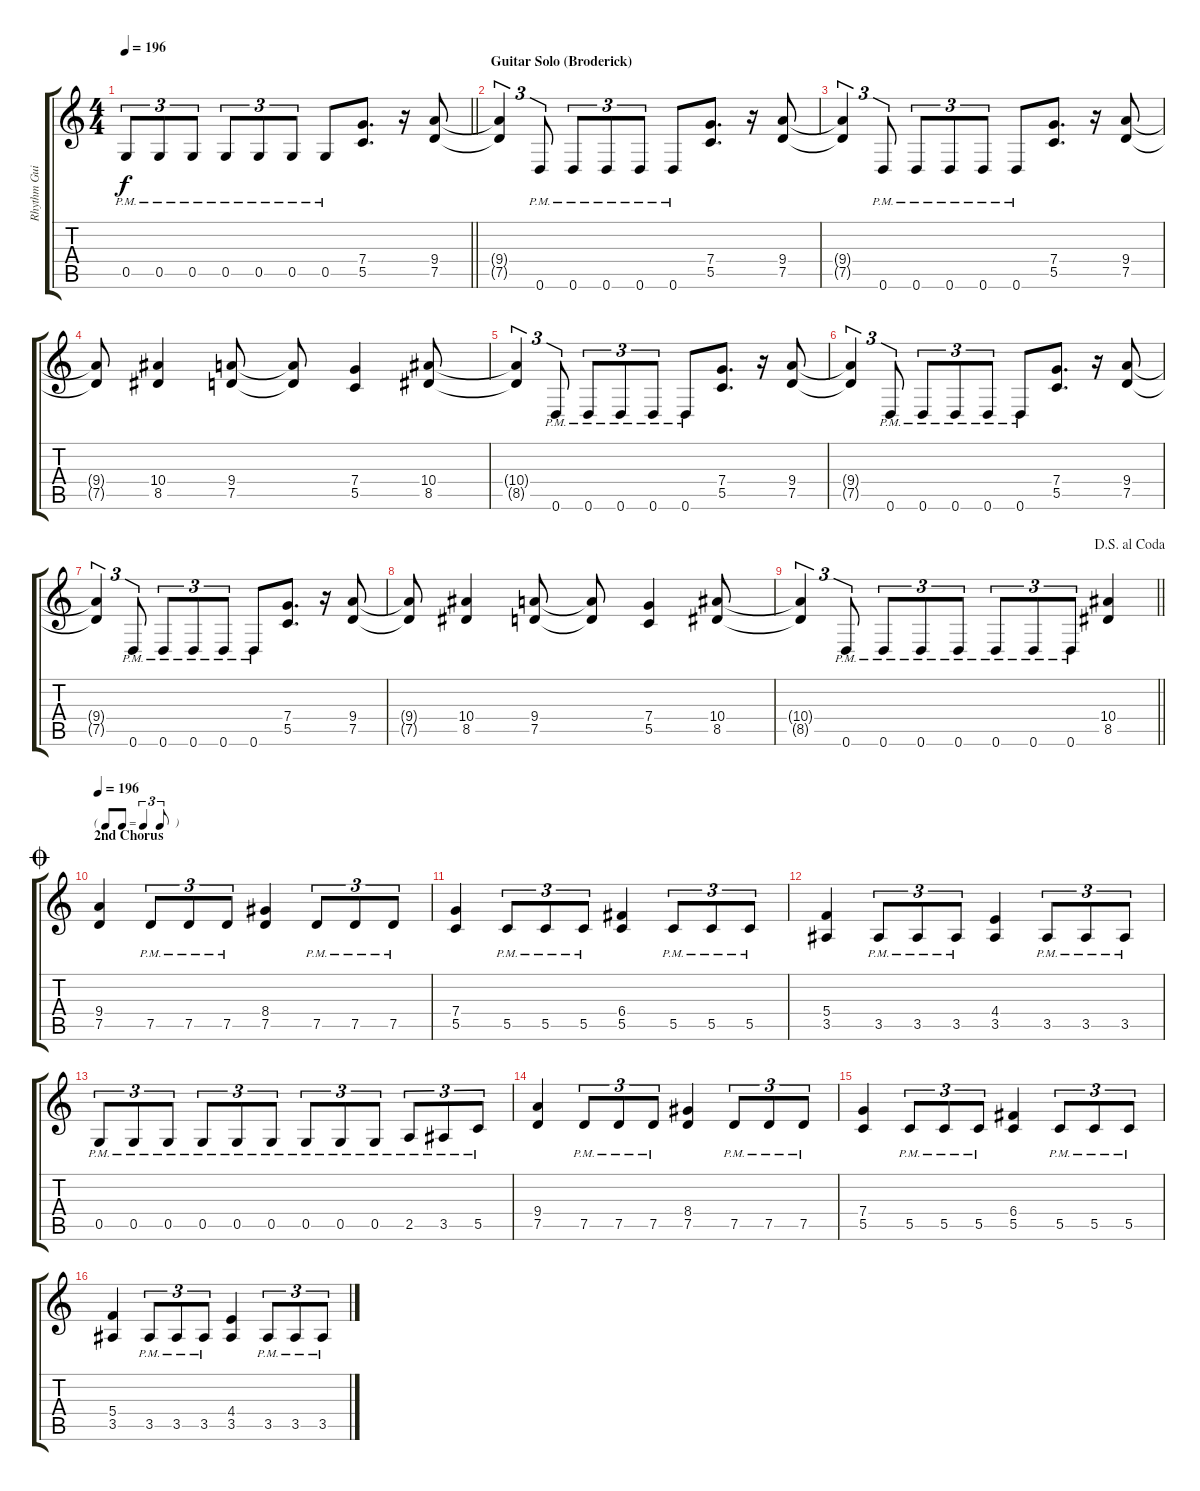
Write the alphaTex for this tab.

\track ("Rhythm Guitar 2" "Rhythm Gui") {instrument distortionguitar}
\staff {score tabs}
\tuning (D4 A3 F3 C3 G2 D2) {hide}
\ts (4 4)
\tempo 196
\clef g2
\barLineRight lightlight
\ks c
0.5{pm}.8{tu (3 2) dy f} 0.5{pm}.8{tu (3 2)} 0.5{pm}.8{tu (3 2)} 0.5{pm}.8{tu (3 2)} 0.5{pm}.8{tu (3 2)} 0.5{pm}.8{tu (3 2)} 0.5{pm}.8 (7.4 5.5).8{d} r.16 (9.4 7.5).8 |
\section ("" "Guitar Solo (Broderick)")
(9.4{t} 7.5{t}).4{tu (3 2)} 0.6{pm}.8{tu (3 2)} 0.6{pm}.8{tu (3 2)} 0.6{pm}.8{tu (3 2)} 0.6{pm}.8{tu (3 2)} 0.6{pm}.8 (7.4 5.5).8{d} r.16 (9.4 7.5).8 |
(9.4{t} 7.5{t}).4{tu (3 2)} 0.6{pm}.8{tu (3 2)} 0.6{pm}.8{tu (3 2)} 0.6{pm}.8{tu (3 2)} 0.6{pm}.8{tu (3 2)} 0.6{pm}.8 (7.4 5.5).8{d} r.16 (9.4 7.5).8 |
(9.4{t} 7.5{t}).8 (10.4 8.5).4 (9.4 7.5).8 (9.4{t} 7.5{t}).8 (7.4 5.5).4 (10.4 8.5).8 |
(10.4{t} 8.5{t}).4{tu (3 2)} 0.6{pm}.8{tu (3 2)} 0.6{pm}.8{tu (3 2)} 0.6{pm}.8{tu (3 2)} 0.6{pm}.8{tu (3 2)} 0.6{pm}.8 (7.4 5.5).8{d} r.16 (9.4 7.5).8 |
(9.4{t} 7.5{t}).4{tu (3 2)} 0.6{pm}.8{tu (3 2)} 0.6{pm}.8{tu (3 2)} 0.6{pm}.8{tu (3 2)} 0.6{pm}.8{tu (3 2)} 0.6{pm}.8 (7.4 5.5).8{d} r.16 (9.4 7.5).8 |
(9.4{t} 7.5{t}).4{tu (3 2)} 0.6{pm}.8{tu (3 2)} 0.6{pm}.8{tu (3 2)} 0.6{pm}.8{tu (3 2)} 0.6{pm}.8{tu (3 2)} 0.6{pm}.8 (7.4 5.5).8{d} r.16 (9.4 7.5).8 |
(9.4{t} 7.5{t}).8 (10.4 8.5).4 (9.4 7.5).8 (9.4{t} 7.5{t}).8 (7.4 5.5).4 (10.4 8.5).8 |
\jump dalsegnoalcoda
\barLineRight lightlight
(10.4{t} 8.5{t}).4{tu (3 2)} 0.6{pm}.8{tu (3 2)} 0.6{pm}.8{tu (3 2)} 0.6{pm}.8{tu (3 2)} 0.6{pm}.8{tu (3 2)} 0.6{pm}.8{tu (3 2)} 0.6{pm}.8{tu (3 2)} 0.6{pm}.8{tu (3 2)} (10.4 8.5).4 |
\tf triplet8th
\section ("" "2nd Chorus")
\jump coda
\tempo 196
(9.4 7.5).4 7.5{pm}.8{tu (3 2)} 7.5{pm}.8{tu (3 2)} 7.5{pm}.8{tu (3 2)} (8.4 7.5).4 7.5{pm}.8{tu (3 2)} 7.5{pm}.8{tu (3 2)} 7.5{pm}.8{tu (3 2)} |
(7.4 5.5).4 5.5{pm}.8{tu (3 2)} 5.5{pm}.8{tu (3 2)} 5.5{pm}.8{tu (3 2)} (6.4 5.5).4 5.5{pm}.8{tu (3 2)} 5.5{pm}.8{tu (3 2)} 5.5{pm}.8{tu (3 2)} |
(5.4 3.5).4 3.5{pm}.8{tu (3 2)} 3.5{pm}.8{tu (3 2)} 3.5{pm}.8{tu (3 2)} (4.4 3.5).4 3.5{pm}.8{tu (3 2)} 3.5{pm}.8{tu (3 2)} 3.5{pm}.8{tu (3 2)} |
0.5{pm}.8{tu (3 2)} 0.5{pm}.8{tu (3 2)} 0.5{pm}.8{tu (3 2)} 0.5{pm}.8{tu (3 2)} 0.5{pm}.8{tu (3 2)} 0.5{pm}.8{tu (3 2)} 0.5{pm}.8{tu (3 2)} 0.5{pm}.8{tu (3 2)} 0.5{pm}.8{tu (3 2)} 2.5{pm}.8{tu (3 2)} 3.5{pm}.8{tu (3 2)} 5.5{pm}.8{tu (3 2)} |
(9.4 7.5).4 7.5{pm}.8{tu (3 2)} 7.5{pm}.8{tu (3 2)} 7.5{pm}.8{tu (3 2)} (8.4 7.5).4 7.5{pm}.8{tu (3 2)} 7.5{pm}.8{tu (3 2)} 7.5{pm}.8{tu (3 2)} |
(7.4 5.5).4 5.5{pm}.8{tu (3 2)} 5.5{pm}.8{tu (3 2)} 5.5{pm}.8{tu (3 2)} (6.4 5.5).4 5.5{pm}.8{tu (3 2)} 5.5{pm}.8{tu (3 2)} 5.5{pm}.8{tu (3 2)} |
(5.4 3.5).4 3.5{pm}.8{tu (3 2)} 3.5{pm}.8{tu (3 2)} 3.5{pm}.8{tu (3 2)} (4.4 3.5).4 3.5{pm}.8{tu (3 2)} 3.5{pm}.8{tu (3 2)} 3.5{pm}.8{tu (3 2)}
